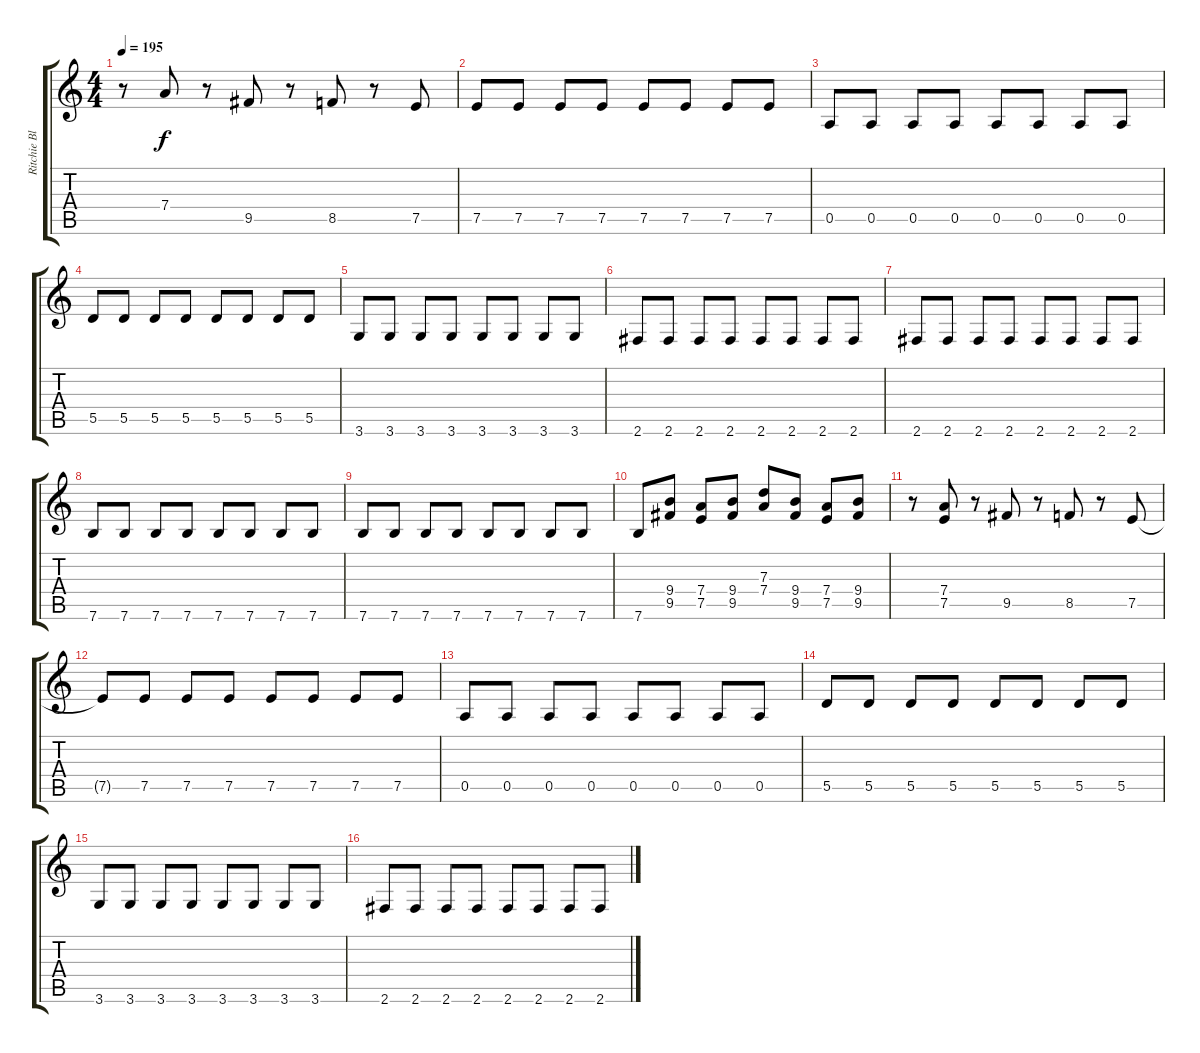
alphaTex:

\track ("Ritchie Blackmore" "Ritchie Bl") {instrument distortionguitar}
\staff {score tabs}
\tuning (E4 B3 G3 D3 A2 E2) {hide}
\ts (4 4)
\tempo 195
\clef g2
\ks c
r.8{dy f} 7.4.8 r.8 9.5.8 r.8 8.5.8 r.8 7.5.8 |
7.5.8 7.5.8 7.5.8 7.5.8 7.5.8 7.5.8 7.5.8 7.5.8 |
0.5.8 0.5.8 0.5.8 0.5.8 0.5.8 0.5.8 0.5.8 0.5.8 |
5.5.8 5.5.8 5.5.8 5.5.8 5.5.8 5.5.8 5.5.8 5.5.8 |
3.6.8 3.6.8 3.6.8 3.6.8 3.6.8 3.6.8 3.6.8 3.6.8 |
2.6.8 2.6.8 2.6.8 2.6.8 2.6.8 2.6.8 2.6.8 2.6.8 |
2.6.8 2.6.8 2.6.8 2.6.8 2.6.8 2.6.8 2.6.8 2.6.8 |
7.6.8 7.6.8 7.6.8 7.6.8 7.6.8 7.6.8 7.6.8 7.6.8 |
7.6.8 7.6.8 7.6.8 7.6.8 7.6.8 7.6.8 7.6.8 7.6.8 |
7.6.8 (9.4 9.5).8 (7.4 7.5).8 (9.4 9.5).8 (7.3 7.4).8 (9.4 9.5).8 (7.4 7.5).8 (9.4 9.5).8 |
r.8 (7.4 7.5).8 r.8 9.5.8 r.8 8.5.8 r.8 7.5.8 |
7.5{t}.8 7.5.8 7.5.8 7.5.8 7.5.8 7.5.8 7.5.8 7.5.8 |
0.5.8 0.5.8 0.5.8 0.5.8 0.5.8 0.5.8 0.5.8 0.5.8 |
5.5.8 5.5.8 5.5.8 5.5.8 5.5.8 5.5.8 5.5.8 5.5.8 |
3.6.8 3.6.8 3.6.8 3.6.8 3.6.8 3.6.8 3.6.8 3.6.8 |
2.6.8 2.6.8 2.6.8 2.6.8 2.6.8 2.6.8 2.6.8 2.6.8
